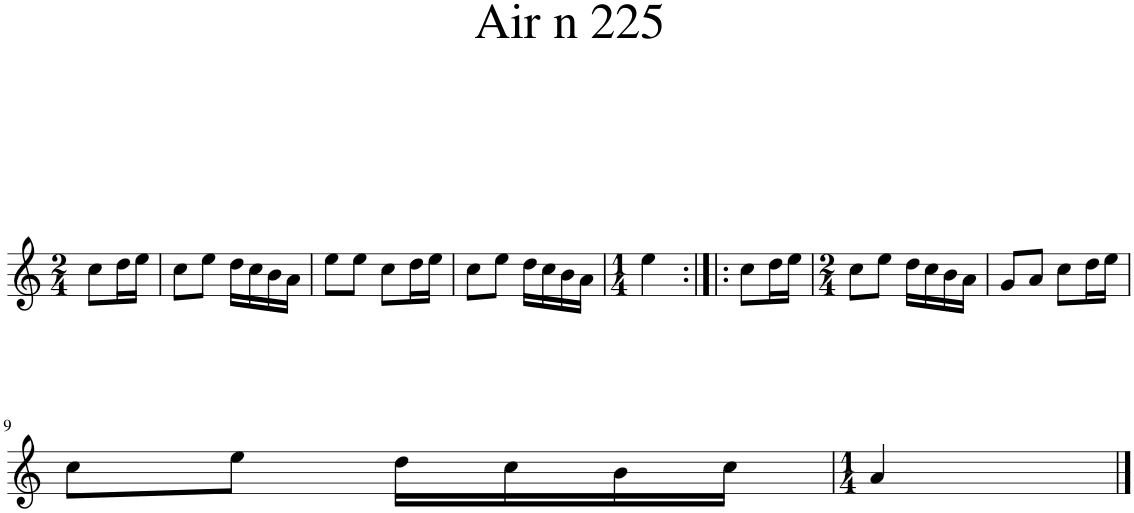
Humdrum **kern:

**kern
*part1
*staff1
*I"Piano
*I'Pno.
*clefG2
*k[]
*M2/4
=1
8cc\L
16dd\L
16ee\JJ
=2
8cc\L
8ee\J
16dd\LL
16cc\
16b\
16a\JJ
=3
8ee\L
8ee\J
8cc\L
16dd\L
16ee\JJ
=4
8cc\L
8ee\J
16dd\LL
16cc\
16b\
16a\JJ
=5
*M1/4
4ee\
=6:|!|:
8cc\L
16dd\L
16ee\JJ
=7
*M2/4
8cc\L
8ee\J
16dd\LL
16cc\
16b\
16a\JJ
=8
8g/L
8a/J
8cc\L
16dd\L
16ee\JJ
!!LO:LB:g=z
=9
8cc\L
8ee\J
16dd\LL
16cc\
16b\
16cc\JJ
=10
*M1/4
4a/
==
*-
